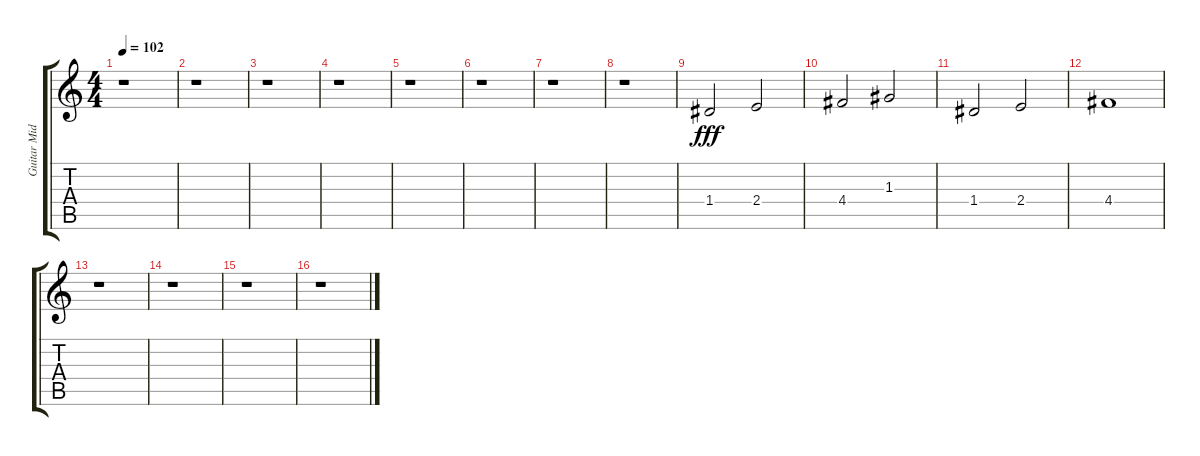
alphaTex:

\track ("Guitar Mid" "Guitar Mid") {instrument distortionguitar}
\staff {score tabs}
\tuning (E4 B3 G3 D3 A2 E2) {hide}
\ts (4 4)
\tempo 102
\clef g2
\ks c
r.1{dy fff} |
r.1 |
r.1 |
r.1 |
r.1 |
r.1 |
r.1 |
r.1 |
1.4.2 2.4.2 |
4.4.2 1.3.2 |
1.4.2 2.4.2 |
4.4.1 |
r.1 |
r.1 |
r.1 |
r.1
